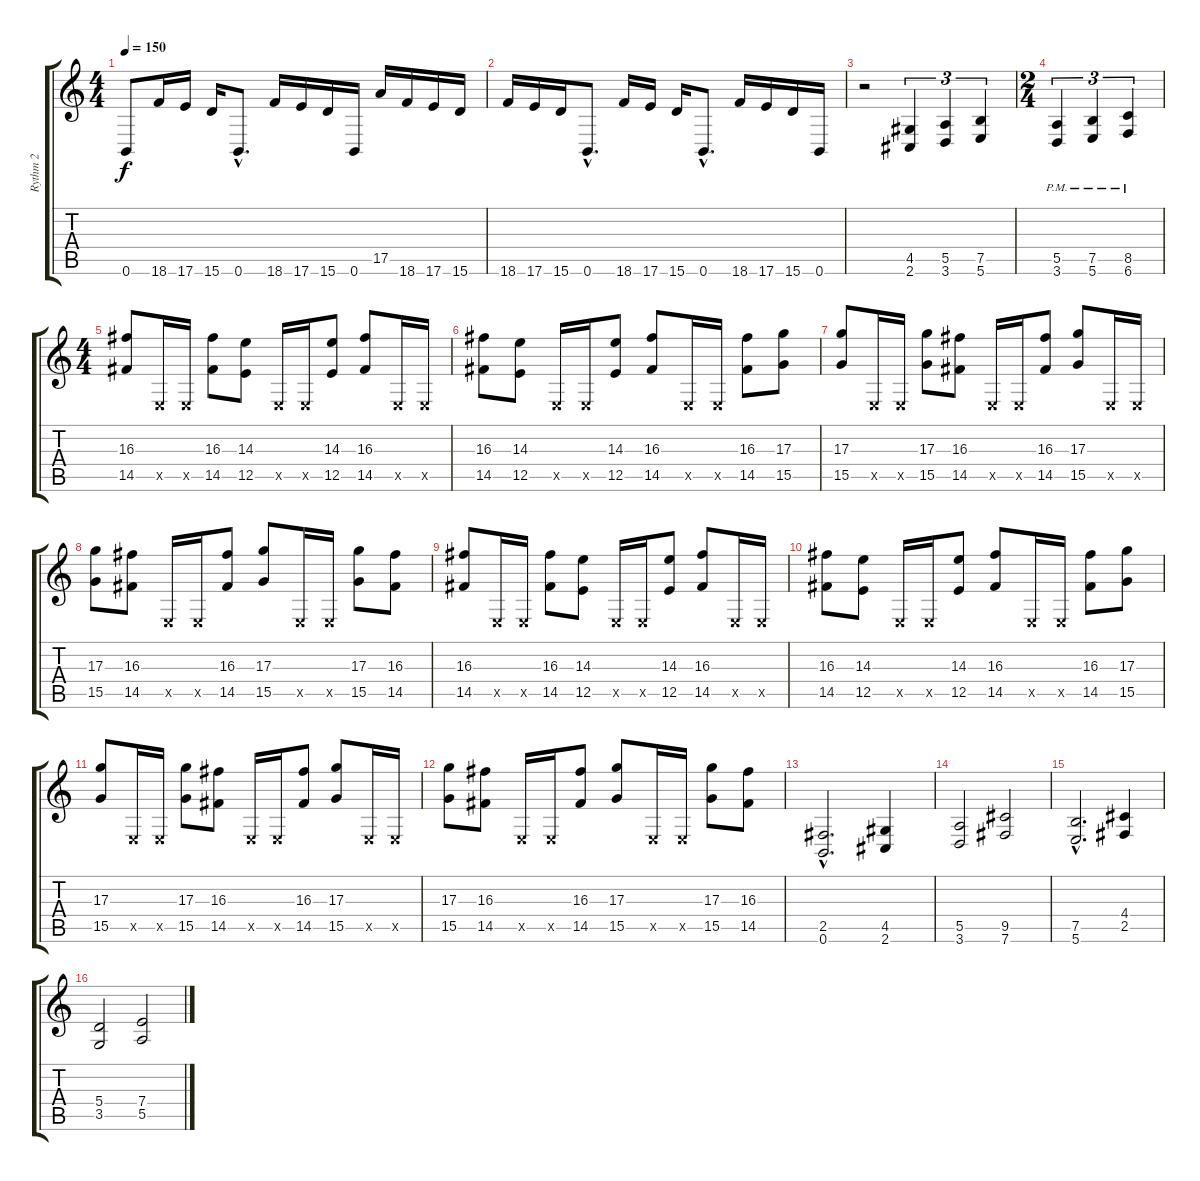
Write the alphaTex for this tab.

\track ("Rythm 2" "Rythm 2") {instrument distortionguitar}
\staff {score tabs}
\tuning (B3 Gb3 D3 A2 E2 B1) {hide}
\ts (4 4)
\tempo 150
\clef g2
\ks c
0.6{t}.8{dy f} 18.6.16 17.6.16 15.6.16 0.6{hac}.8{d} 18.6.16 17.6.16 15.6.16 0.6.16 17.5.16 18.6.16 17.6.16 15.6.16 |
18.6.16 17.6.16 15.6.16 0.6{hac}.8{d} 18.6.16 17.6.16 15.6.16 0.6{hac}.8{d} 18.6.16 17.6.16 15.6.16 0.6.16 |
r.2 (4.5 2.6).4{tu (3 2)} (5.5 3.6).4{tu (3 2)} (7.5 5.6).4{tu (3 2)} |
\ts (2 4)
(5.5{pm} 3.6{pm}).4{tu (3 2)} (7.5{pm} 5.6{pm}).4{tu (3 2)} (8.5{pm} 6.6{pm}).4{tu (3 2)} |
\ts (4 4)
(16.3 14.5).8{volume 8} 0.5{x}.16 0.5{x}.16 (16.3 14.5).8 (14.3 12.5).8 0.5{x}.16 0.5{x}.16 (14.3 12.5).8 (16.3 14.5).8 0.5{x}.16 0.5{x}.16 |
(16.3 14.5).8 (14.3 12.5).8 0.5{x}.16 0.5{x}.16 (14.3 12.5).8 (16.3 14.5).8 0.5{x}.16 0.5{x}.16 (16.3 14.5).8 (17.3 15.5).8 |
(17.3 15.5).8 0.5{x}.16 0.5{x}.16 (17.3 15.5).8 (16.3 14.5).8 0.5{x}.16 0.5{x}.16 (16.3 14.5).8 (17.3 15.5).8 0.5{x}.16 0.5{x}.16 |
(17.3 15.5).8 (16.3 14.5).8 0.5{x}.16 0.5{x}.16 (16.3 14.5).8 (17.3 15.5).8 0.5{x}.16 0.5{x}.16 (17.3 15.5).8 (16.3 14.5).8 |
(16.3 14.5).8 0.5{x}.16 0.5{x}.16 (16.3 14.5).8 (14.3 12.5).8 0.5{x}.16 0.5{x}.16 (14.3 12.5).8 (16.3 14.5).8 0.5{x}.16 0.5{x}.16 |
(16.3 14.5).8 (14.3 12.5).8 0.5{x}.16 0.5{x}.16 (14.3 12.5).8 (16.3 14.5).8 0.5{x}.16 0.5{x}.16 (16.3 14.5).8 (17.3 15.5).8 |
(17.3 15.5).8 0.5{x}.16 0.5{x}.16 (17.3 15.5).8 (16.3 14.5).8 0.5{x}.16 0.5{x}.16 (16.3 14.5).8 (17.3 15.5).8 0.5{x}.16 0.5{x}.16 |
(17.3 15.5).8 (16.3 14.5).8 0.5{x}.16 0.5{x}.16 (16.3 14.5).8 (17.3 15.5).8 0.5{x}.16 0.5{x}.16 (17.3 15.5).8 (16.3 14.5).8 |
(2.5{hac} 0.6{hac}).2{d volume 16} (4.5 2.6).4 |
(5.5 3.6).2 (9.5 7.6).2 |
(7.5{hac} 5.6{hac}).2{d} (4.4 2.5).4 |
(5.4 3.5).2 (7.4 5.5).2
